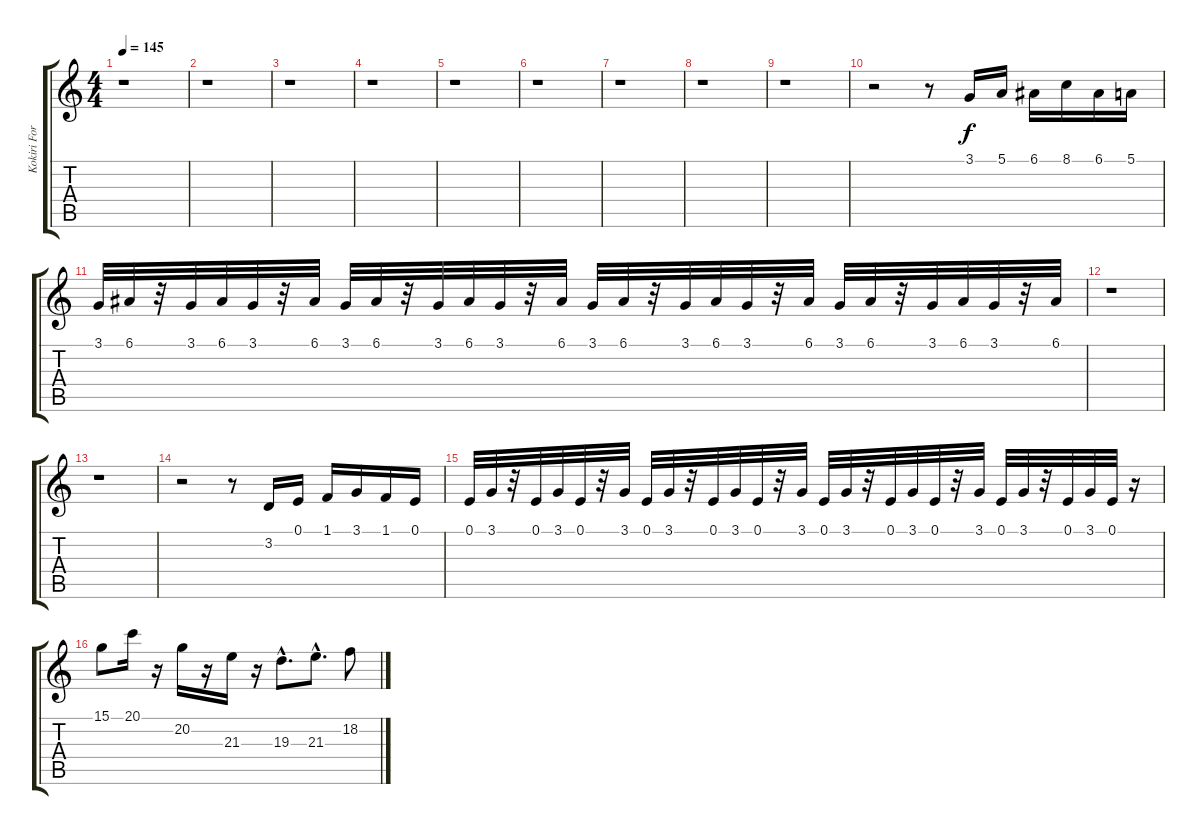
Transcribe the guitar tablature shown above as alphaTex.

\track ("Kokiri Forest" "Kokiri For") {instrument vibraphone}
\staff {score tabs}
\tuning (E4 B3 G3 D3 A2 E2) {hide}
\ts (4 4)
\tempo 145
\clef g2
\ks c
r.1{dy f} |
r.1 |
r.1 |
r.1 |
r.1 |
r.1 |
r.1 |
r.1 |
r.1 |
r.2 r.8 3.1.16 5.1.16 6.1.16 8.1.16 6.1.16 5.1.16 |
3.1.32 6.1.32 r.32 3.1.32 6.1.32 3.1.32 r.32 6.1.32 3.1.32 6.1.32 r.32 3.1.32 6.1.32 3.1.32 r.32 6.1.32 3.1.32 6.1.32 r.32 3.1.32 6.1.32 3.1.32 r.32 6.1.32 3.1.32 6.1.32 r.32 3.1.32 6.1.32 3.1.32 r.32 6.1.32 |
r.1 |
r.1 |
r.2 r.8 3.2.16 0.1.16 1.1.16 3.1.16 1.1.16 0.1.16 |
0.1.32 3.1.32 r.32 0.1.32 3.1.32 0.1.32 r.32 3.1.32 0.1.32 3.1.32 r.32 0.1.32 3.1.32 0.1.32 r.32 3.1.32 0.1.32 3.1.32 r.32 0.1.32 3.1.32 0.1.32 r.32 3.1.32 0.1.32 3.1.32 r.32 0.1.32 3.1.32 0.1.32 r.16 |
15.1.8 20.1.16 r.16 20.2.16 r.16 21.3.16 r.16 19.3{hac}.8{d} 21.3{hac}.8{d} 18.2.8
